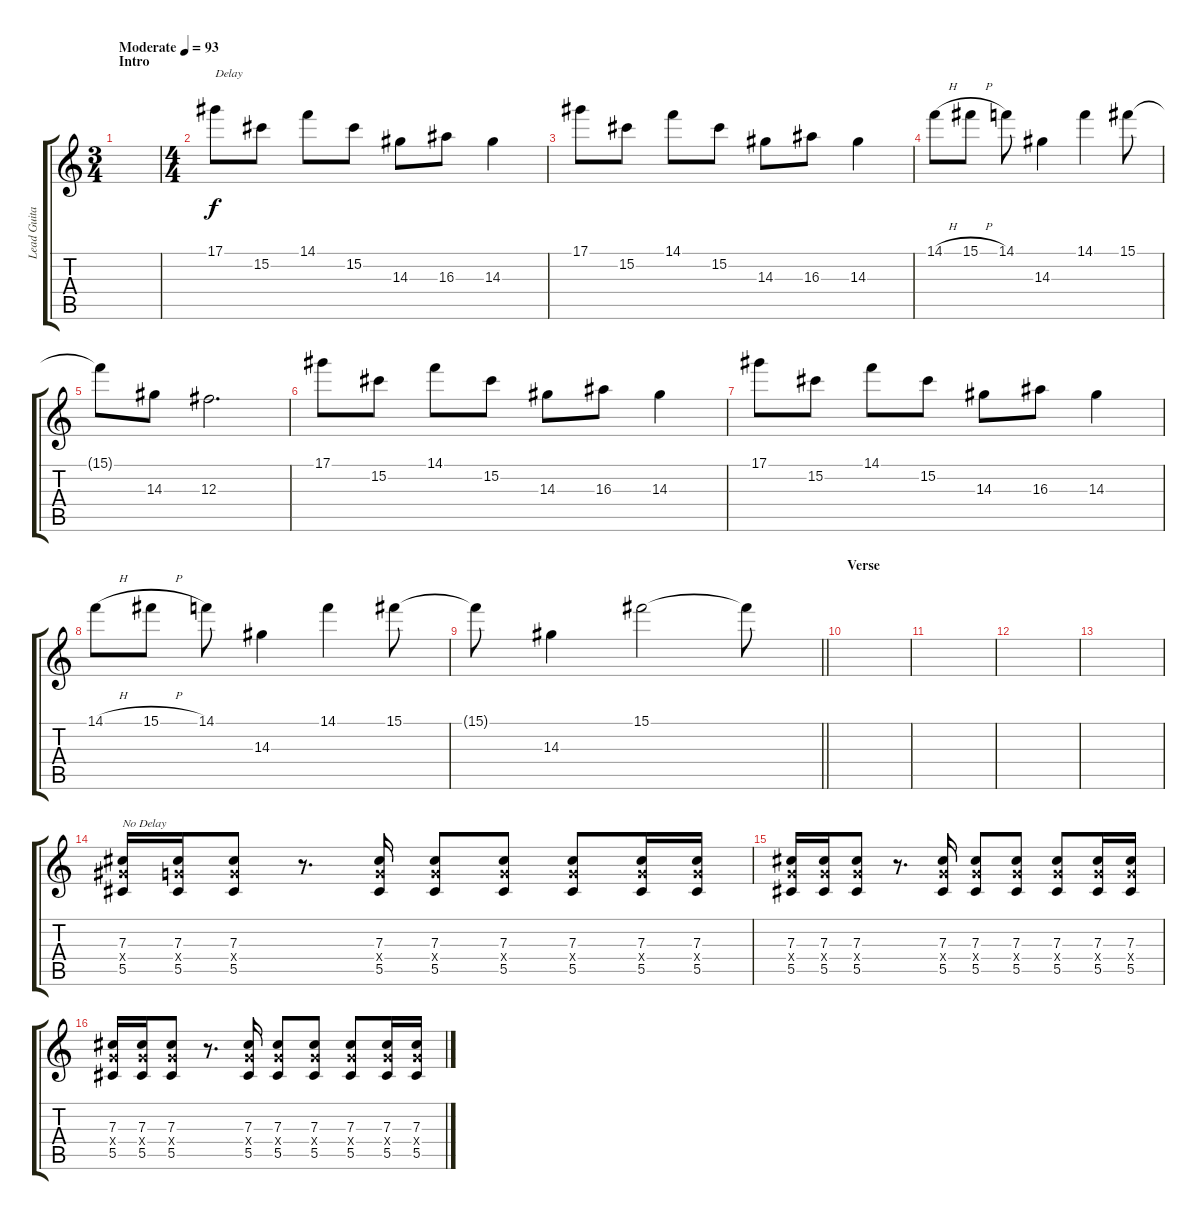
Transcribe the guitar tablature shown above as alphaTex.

\track ("Lead Guitar" "Lead Guita") {instrument distortionguitar}
\staff {score tabs}
\tuning (Eb4 Bb3 Gb3 Db3 Ab2 Db2) {hide}
\ts (3 4)
\section ("" "Intro")
\tempo (93 "Moderate")
\clef g2
\ks c
|
\ts (4 4)
17.1.8{txt "Delay"} 15.2.8 14.1.8 15.2.8 14.3.8 16.3.8 14.3.4 |
17.1.8 15.2.8 14.1.8 15.2.8 14.3.8 16.3.8 14.3.4 |
14.1{h}.8 15.1{h}.8 14.1.8 14.3.4 14.1.4 15.1.8 |
15.1{t}.8 14.3.8 12.3.2{d} |
17.1.8 15.2.8 14.1.8 15.2.8 14.3.8 16.3.8 14.3.4 |
17.1.8 15.2.8 14.1.8 15.2.8 14.3.8 16.3.8 14.3.4 |
14.1{h}.8 15.1{h}.8 14.1.8 14.3.4 14.1.4 15.1.8 |
\barLineRight lightlight
15.1{t}.8 14.3.4 15.1.2 15.1{t}.8 |
\section ("" "Verse")
|
|
|
|
(7.3 7.4{x} 5.5).16{txt "No Delay" instrument distortionguitar} (7.3 6.4{x} 5.5).16 (7.3 6.4{x} 5.5).8 r.8{d} (7.3 6.4{x} 5.5).16 (7.3 6.4{x} 5.5).8 (7.3 6.4{x} 5.5).8 (7.3 6.4{x} 5.5).8 (7.3 6.4{x} 5.5).16 (7.3 6.4{x} 5.5).16 |
(7.3 6.4{x} 5.5).16 (7.3 6.4{x} 5.5).16 (7.3 6.4{x} 5.5).8 r.8{d} (7.3 6.4{x} 5.5).16 (7.3 6.4{x} 5.5).8 (7.3 6.4{x} 5.5).8 (7.3 6.4{x} 5.5).8 (7.3 6.4{x} 5.5).16 (7.3 6.4{x} 5.5).16 |
(7.3 6.4{x} 5.5).16 (7.3 6.4{x} 5.5).16 (7.3 6.4{x} 5.5).8 r.8{d} (7.3 6.4{x} 5.5).16 (7.3 6.4{x} 5.5).8 (7.3 6.4{x} 5.5).8 (7.3 6.4{x} 5.5).8 (7.3 6.4{x} 5.5).16 (7.3 6.4{x} 5.5).16
